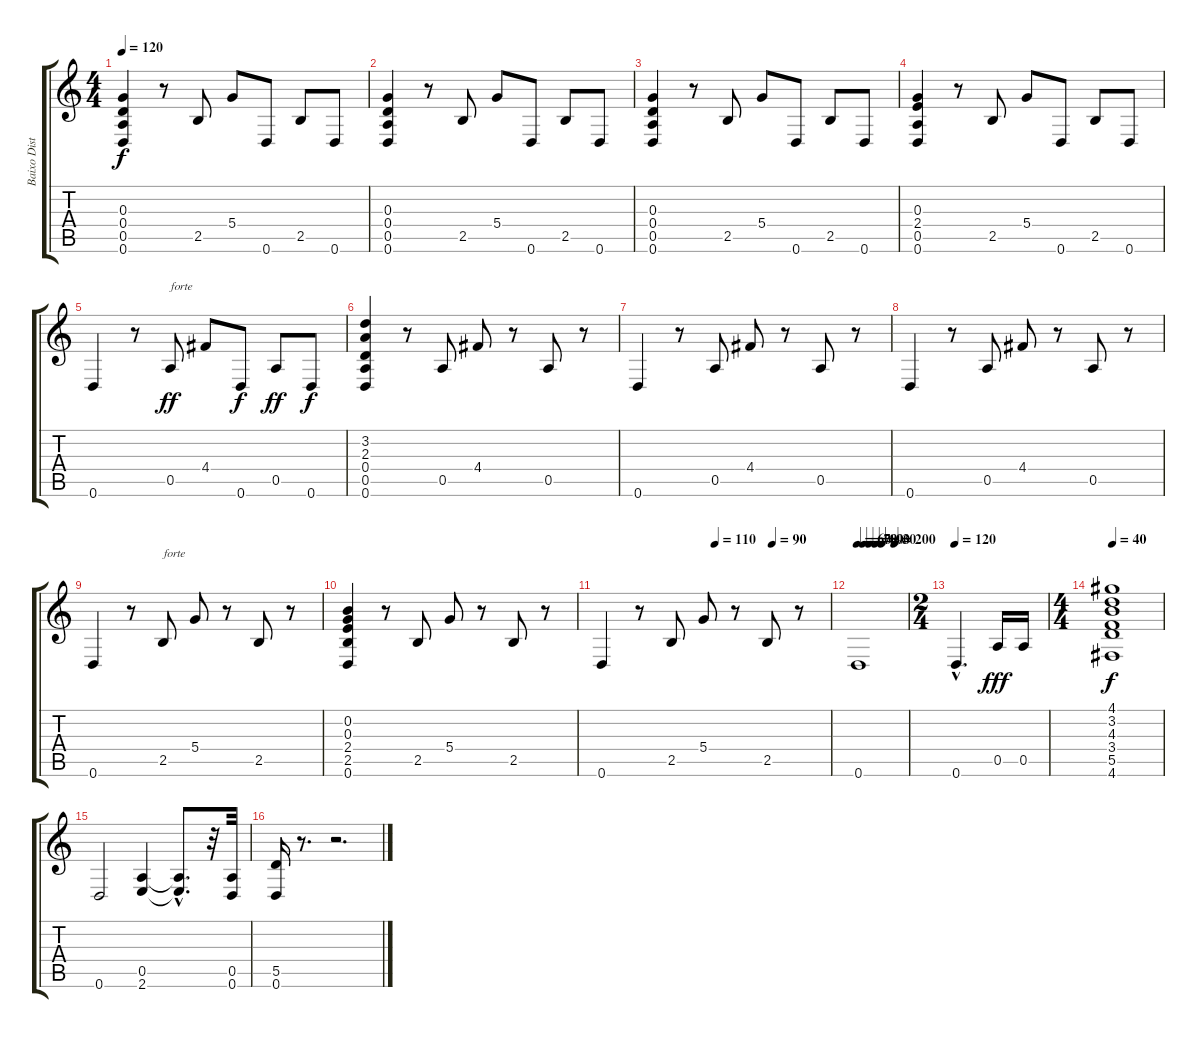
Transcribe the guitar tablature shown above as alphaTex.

\track ("Baixo Dist." "Baixo Dist") {instrument distortionguitar}
\staff {score tabs}
\tuning (E4 B3 G3 D3 A2 D2) {hide}
\ts (4 4)
\tempo 120
\clef g2
\ks c
(0.3 0.4 0.5 0.6).4{dy f} r.8 2.5.8 5.4.8 0.6.8 2.5.8 0.6.8 |
(0.3 0.4 0.5 0.6).4 r.8 2.5.8 5.4.8 0.6.8 2.5.8 0.6.8 |
(0.3 0.4 0.5 0.6).4 r.8 2.5.8 5.4.8 0.6.8 2.5.8 0.6.8 |
(0.3 2.4 0.5 0.6).4 r.8 2.5.8 5.4.8 0.6.8 2.5.8 0.6.8 |
0.6.4 r.8 0.5.8{txt "forte" dy ff} 4.4.8 0.6.8{dy f} 0.5.8{dy ff} 0.6.8{dy f} |
(3.2 2.3 0.4 0.5 0.6).4 r.8 0.5.8 4.4.8 r.8 0.5.8 r.8 |
0.6.4 r.8 0.5.8 4.4.8 r.8 0.5.8 r.8 |
0.6.4 r.8 0.5.8 4.4.8 r.8 0.5.8 r.8 |
0.6.4 r.8 2.5.8{txt "forte"} 5.4.8 r.8 2.5.8 r.8 |
(0.2 0.3 2.4 2.5 0.6).4 r.8 2.5.8 5.4.8 r.8 2.5.8 r.8 |
\tempo (110 0.5)
\tempo (90 0.75)
0.6.4 r.8 2.5.8 5.4.8 r.8 2.5.8 r.8 |
\tempo 60
\tempo (70 0.125)
\tempo (80 0.25)
\tempo (90 0.375)
\tempo (30 0.5)
\tempo (200 0.75)
0.6.1 |
\ts (2 4)
\tempo 120
0.6{hac}.4{d} 0.5.16{dy fff} 0.5.16 |
\ts (4 4)
\tempo (40 0.03125)
(4.1 3.2 4.3 3.4 5.5 4.6).1{dy f} |
0.6.2 (0.5 2.6).4 (0.5{hac t} 2.6{hac t}).8{d} r.32 (0.5 0.6).32 |
(5.5 0.6).16 r.8{d} r.2{d}
